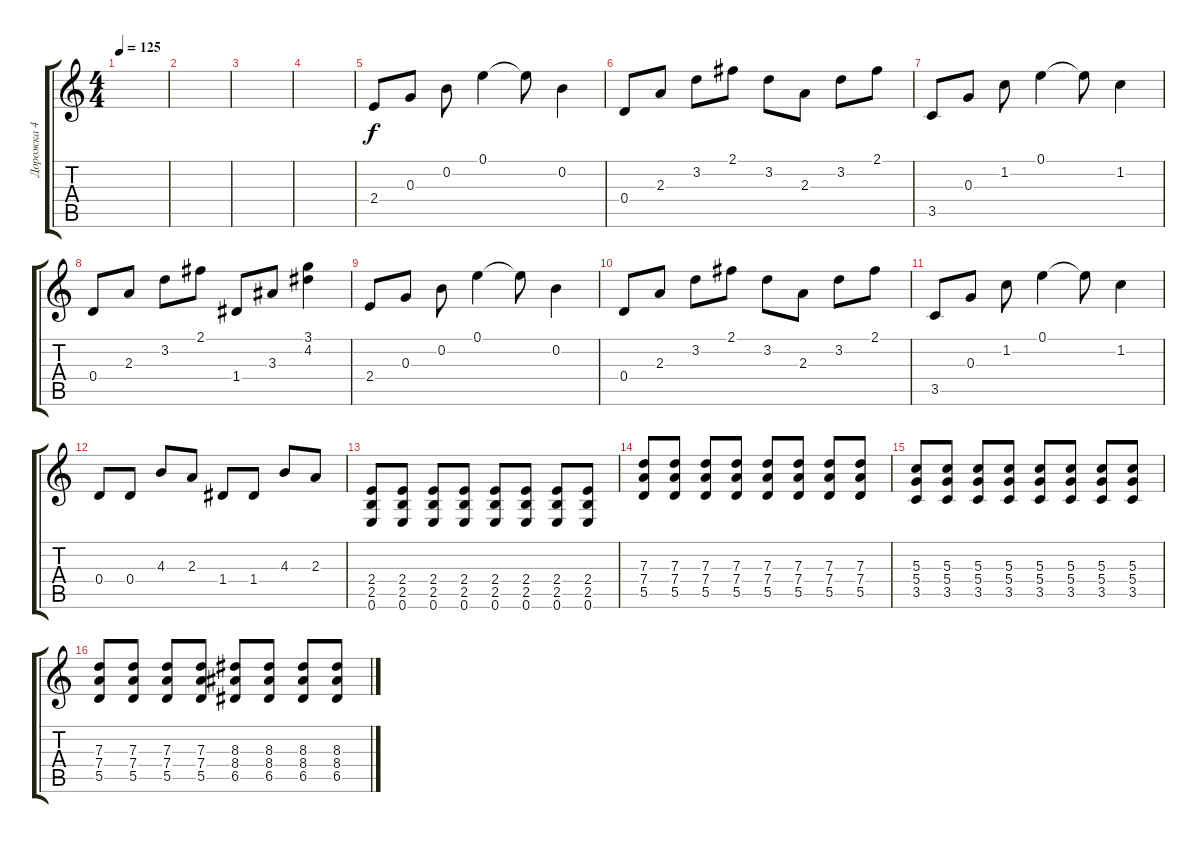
\track ("Дорожка 4" "Дорожка 4") {instrument distortionguitar}
\staff {score tabs}
\tuning (E4 B3 G3 D3 A2 E2) {hide}
\ts (4 4)
\tempo 125
\clef g2
\ks c
|
|
|
|
2.4.8 0.3.8 0.2.8 0.1.4 0.1{t}.8 0.2.4 |
0.4.8 2.3.8 3.2.8 2.1.8 3.2.8 2.3.8 3.2.8 2.1.8 |
3.5.8 0.3.8 1.2.8 0.1.4 0.1{t}.8 1.2.4 |
0.4.8 2.3.8 3.2.8 2.1.8 1.4.8 3.3.8 (3.1 4.2).4 |
2.4.8 0.3.8 0.2.8 0.1.4 0.1{t}.8 0.2.4 |
0.4.8 2.3.8 3.2.8 2.1.8 3.2.8 2.3.8 3.2.8 2.1.8 |
3.5.8 0.3.8 1.2.8 0.1.4 0.1{t}.8 1.2.4 |
0.4.8 0.4.8 4.3.8 2.3.8 1.4.8 1.4.8 4.3.8 2.3.8 |
(2.4 2.5 0.6).8 (2.4 2.5 0.6).8 (2.4 2.5 0.6).8 (2.4 2.5 0.6).8 (2.4 2.5 0.6).8 (2.4 2.5 0.6).8 (2.4 2.5 0.6).8 (2.4 2.5 0.6).8 |
(7.3 7.4 5.5).8 (7.3 7.4 5.5).8 (7.3 7.4 5.5).8 (7.3 7.4 5.5).8 (7.3 7.4 5.5).8 (7.3 7.4 5.5).8 (7.3 7.4 5.5).8 (7.3 7.4 5.5).8 |
(5.3 5.4 3.5).8 (5.3 5.4 3.5).8 (5.3 5.4 3.5).8 (5.3 5.4 3.5).8 (5.3 5.4 3.5).8 (5.3 5.4 3.5).8 (5.3 5.4 3.5).8 (5.3 5.4 3.5).8 |
(7.3 7.4 5.5).8 (7.3 7.4 5.5).8 (7.3 7.4 5.5).8 (7.3 7.4 5.5).8 (8.3 8.4 6.5).8 (8.3 8.4 6.5).8 (8.3 8.4 6.5).8 (8.3 8.4 6.5).8
